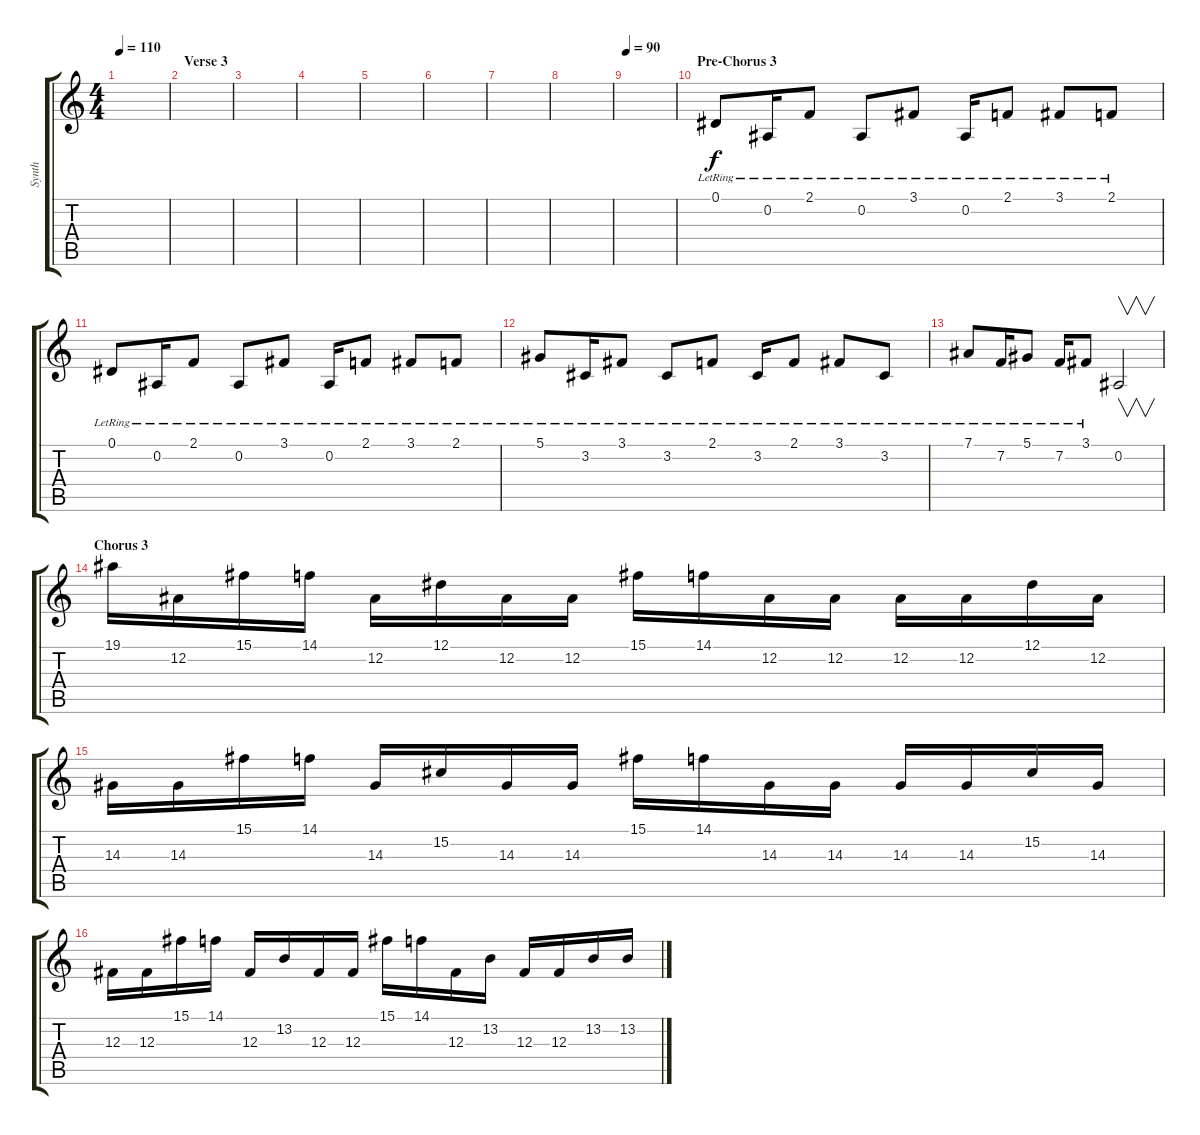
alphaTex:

\track ("Synth" "Synth") {instrument pad3polysynth}
\staff {score tabs}
\tuning (Eb4 Bb3 Gb3 Db3 Ab2 Eb2) {hide}
\ts (4 4)
\tempo 110
\clef g2
\ks c
|
\section ("" "Verse 3")
|
|
|
|
|
|
|
\tempo 90
|
\section ("" "Pre-Chorus 3")
0.1{lr}.8{volume 13} 0.2{lr}.16 2.1{lr}.8 0.2{lr}.8 3.1{lr}.8 0.2{lr}.16 2.1{lr}.8 3.1{lr}.8 2.1{lr}.8 |
0.1{lr}.8 0.2{lr}.16 2.1{lr}.8 0.2{lr}.8 3.1{lr}.8 0.2{lr}.16 2.1{lr}.8 3.1{lr}.8 2.1{lr}.8 |
5.1{lr}.8 3.2{lr}.16 3.1{lr}.8 3.2{lr}.8 2.1{lr}.8 3.2{lr}.16 2.1{lr}.8 3.1{lr}.8 3.2{lr}.8 |
7.1{lr}.8 7.2{lr}.16 5.1{lr}.8 7.2{lr}.16 3.1{lr}.8 0.2.2{v} |
\section ("" "Chorus 3")
19.1.16 12.2.16 15.1.16 14.1.16 12.2.16 12.1.16 12.2.16 12.2.16 15.1.16 14.1.16 12.2.16 12.2.16 12.2.16 12.2.16 12.1.16 12.2.16 |
14.3.16 14.3.16 15.1.16 14.1.16 14.3.16 15.2.16 14.3.16 14.3.16 15.1.16 14.1.16 14.3.16 14.3.16 14.3.16 14.3.16 15.2.16 14.3.16 |
12.3.16 12.3.16 15.1.16 14.1.16 12.3.16 13.2.16 12.3.16 12.3.16 15.1.16 14.1.16 12.3.16 13.2.16 12.3.16 12.3.16 13.2.16 13.2.16
